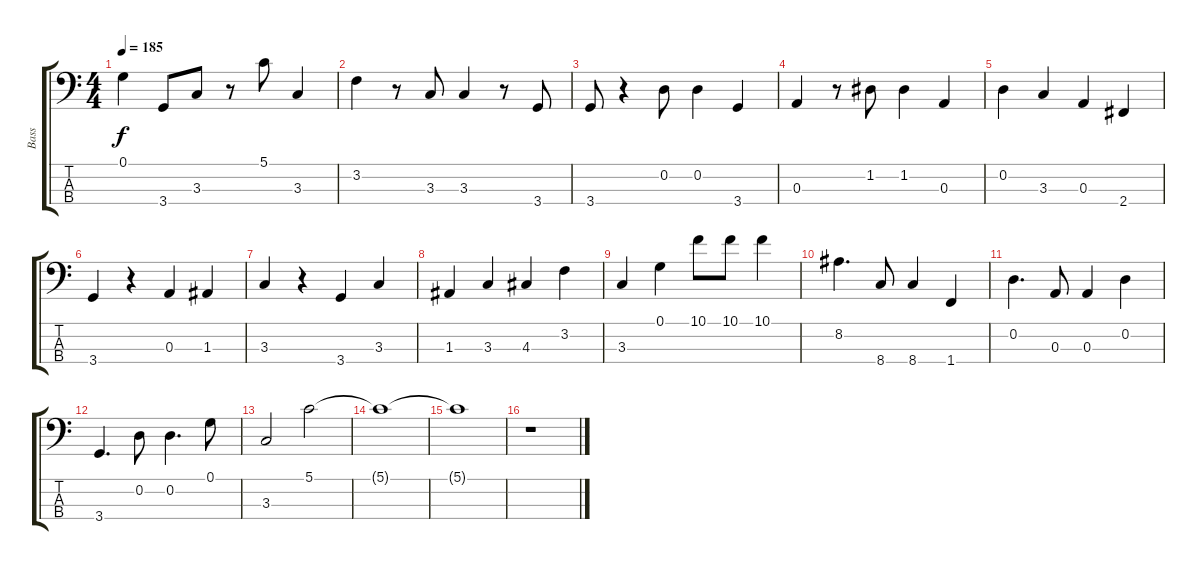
\track ("Bass" "Bass") {instrument acousticbass}
\staff {score tabs}
\tuning (G2 D2 A1 E1) {hide}
\ts (4 4)
\tempo 185
\clef f4
\ks c
0.1.4{dy f} 3.4.8 3.3.8 r.8 5.1.8 3.3.4 |
3.2.4 r.8 3.3.8 3.3.4 r.8 3.4.8 |
3.4.8 r.4 0.2.8 0.2.4 3.4.4 |
0.3.4 r.8 1.2.8 1.2.4 0.3.4 |
0.2.4 3.3.4 0.3.4 2.4.4 |
3.4.4 r.4 0.3.4 1.3.4 |
3.3.4 r.4 3.4.4 3.3.4 |
1.3.4 3.3.4 4.3.4 3.2.4 |
3.3.4 0.1.4 10.1.8 10.1.8 10.1.4 |
8.2.4{d} 8.4.8 8.4.4 1.4.4 |
0.2.4{d} 0.3.8 0.3.4 0.2.4 |
3.4.4{d} 0.2.8 0.2.4{d} 0.1.8 |
3.3.2 5.1.2 |
5.1{t}.1 |
5.1{t}.1 |
r.1
